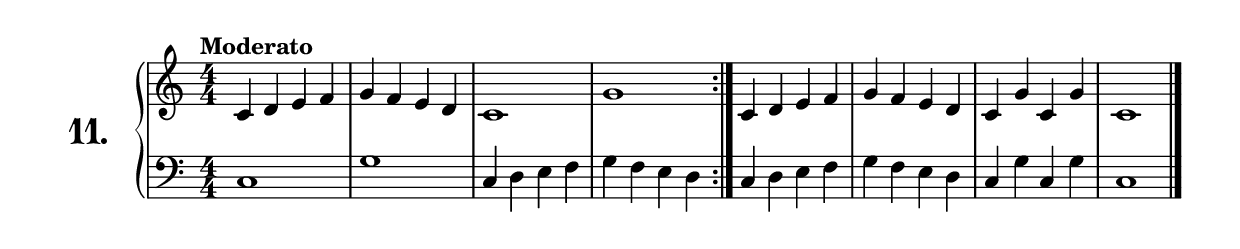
\version "2.18.0"

\score {
  \new PianoStaff  <<
    \set PianoStaff.instrumentName = \markup {
      \huge \bold \number "11." }

    \new Staff = "upper" \with {
      midiInstrument = #"acoustic grand" }

    \relative c' {
      \clef treble
      \key c \major
      \time 4/4
      \numericTimeSignature
      \tempo "Moderato"

      \repeat volta 2 {
        c4 d e f | %01
        g f e d  | %02
        c1       | %03
        g'       | %04
      }
      c,4 d e f  | %05
      g f e d    | %06
      c g' c, g' | %07
      c,1        | %08
      \bar "|."

    }
    \new Staff = "lower" \with {
      midiInstrument = #"acoustic grand" }

    \relative c {
      \clef bass
      \key c \major
      \time 4/4
      \numericTimeSignature

      \repeat volta 2 {
        c1        | %01
        g'        | %02
        c,4 d e f | %03
        g f e d   | %04
      }
      c d e f    | %05
      g f e d    | %06
      c g' c, g' | %07
      c,1        | %08
      \bar "|."

    }
  >>
  \layout { }
  \midi { }
  \header {
    composer = "Ferdinand Beyer; Op. 101; Nº.14"
    piece = ""
    %opus = "824"
  }
}

